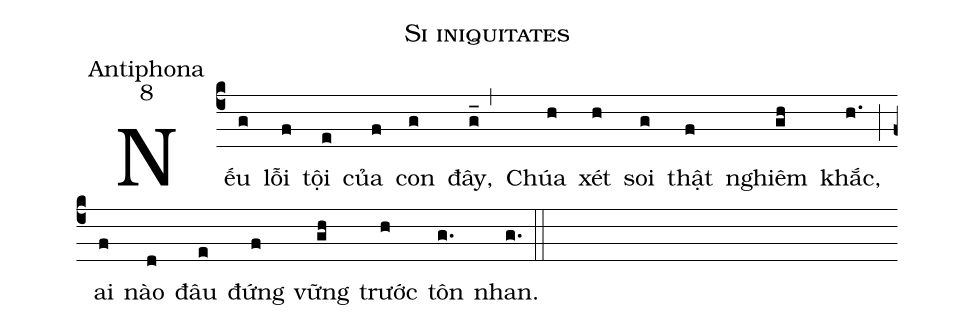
name:Si iniquitates;
office-part:Antiphona;
mode:8;
%%
(c4) Nếu(g) lỗi(f) tội(e) của(f) con(g) đây,(g_,) Chúa(h) xét(h) soi(g) thật(f) nghiêm(gh) khắc,(h.) (;) ai(f) nào(d) đâu(e) đứng(f) vững(gh) trước(h) tôn(g.) nhan.(g.) (::)
